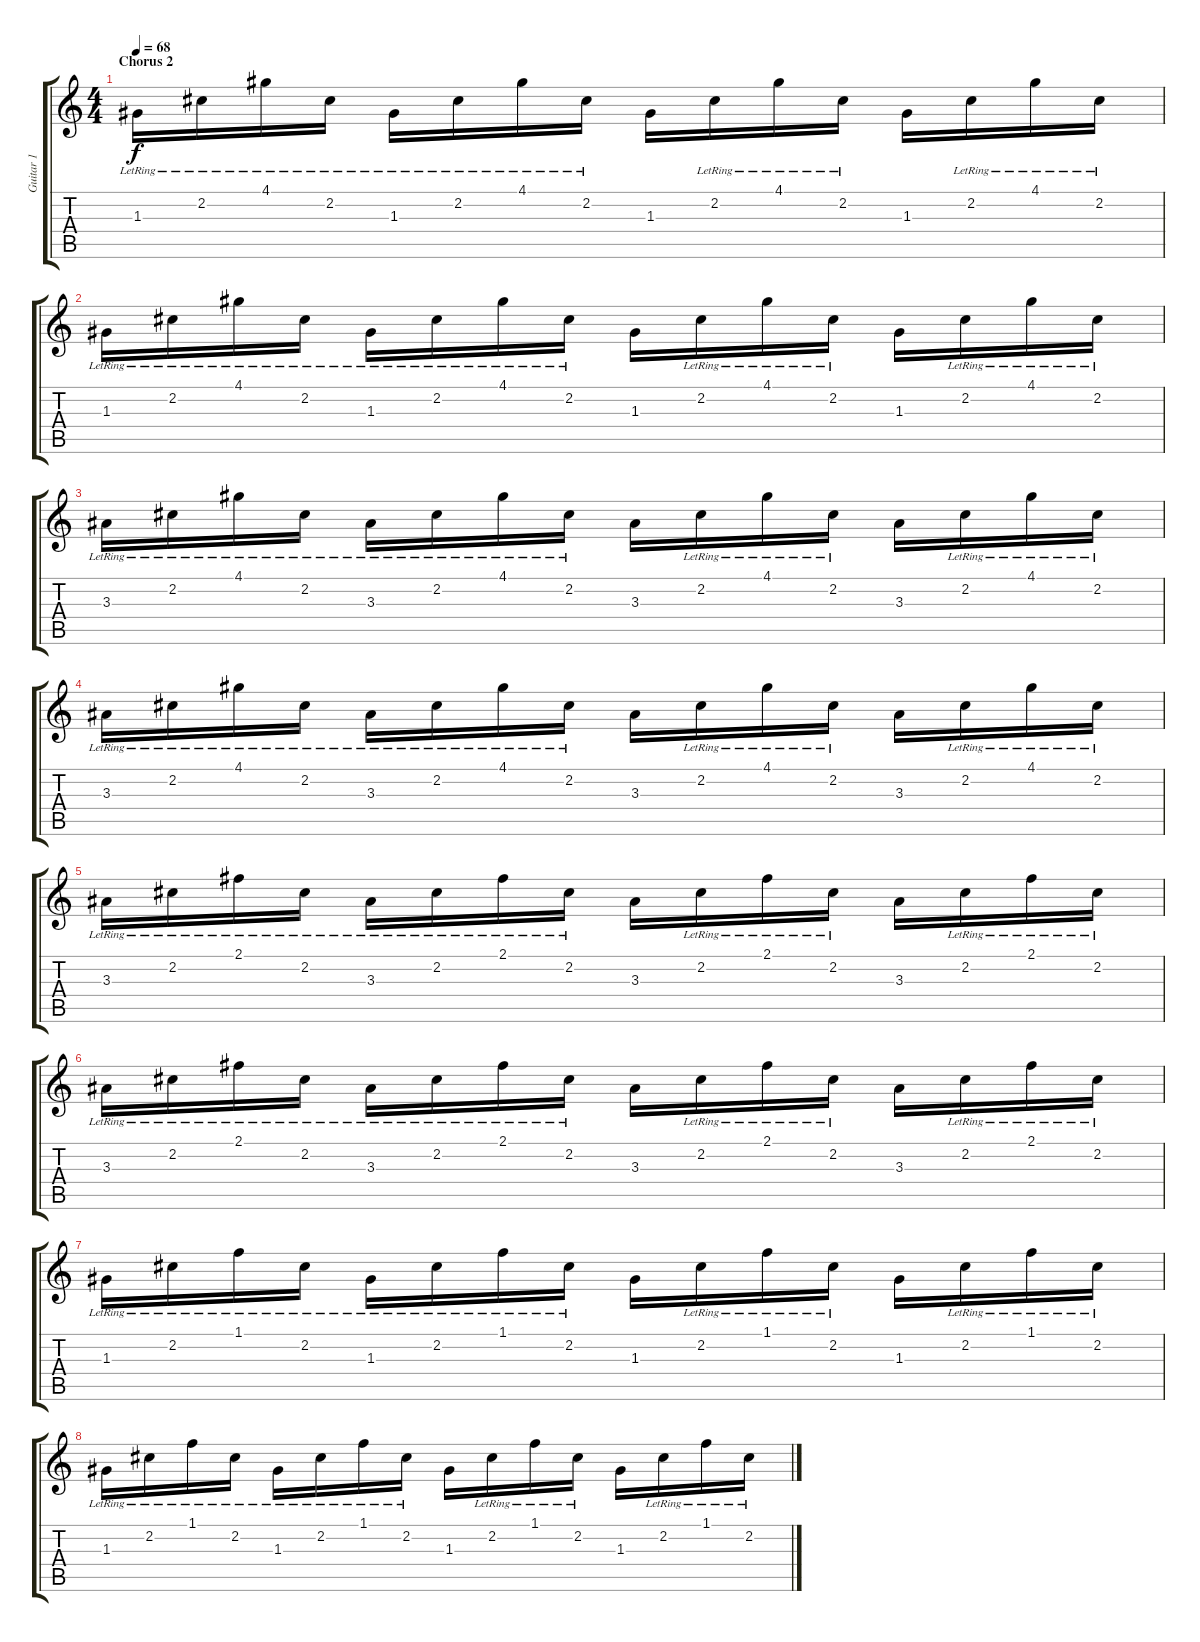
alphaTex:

\track ("Guitar 1" "Guitar 1") {instrument electricguitarjazz}
\staff {score tabs}
\tuning (E4 B3 G3 D3 A2 E2) {hide}
\ts (4 4)
\section ("" "Chorus 2")
\tempo 68
\clef g2
\ks c
1.3{lr}.16{dy f volume 8} 2.2{lr}.16 4.1{lr}.16 2.2{lr}.16 1.3{lr}.16 2.2{lr}.16 4.1{lr}.16 2.2{lr}.16 1.3.16 2.2{lr}.16 4.1{lr}.16 2.2{lr}.16 1.3.16 2.2{lr}.16 4.1{lr}.16 2.2{lr}.16 |
1.3{lr}.16 2.2{lr}.16 4.1{lr}.16 2.2{lr}.16 1.3{lr}.16 2.2{lr}.16 4.1{lr}.16 2.2{lr}.16 1.3.16 2.2{lr}.16 4.1{lr}.16 2.2{lr}.16 1.3.16 2.2{lr}.16 4.1{lr}.16 2.2{lr}.16 |
3.3{lr}.16 2.2{lr}.16 4.1{lr}.16 2.2{lr}.16 3.3{lr}.16 2.2{lr}.16 4.1{lr}.16 2.2{lr}.16 3.3.16 2.2{lr}.16 4.1{lr}.16 2.2{lr}.16 3.3.16 2.2{lr}.16 4.1{lr}.16 2.2{lr}.16 |
3.3{lr}.16 2.2{lr}.16 4.1{lr}.16 2.2{lr}.16 3.3{lr}.16 2.2{lr}.16 4.1{lr}.16 2.2{lr}.16 3.3.16 2.2{lr}.16 4.1{lr}.16 2.2{lr}.16 3.3.16 2.2{lr}.16 4.1{lr}.16 2.2{lr}.16 |
3.3{lr}.16 2.2{lr}.16 2.1{lr}.16 2.2{lr}.16 3.3{lr}.16 2.2{lr}.16 2.1{lr}.16 2.2{lr}.16 3.3.16 2.2{lr}.16 2.1{lr}.16 2.2{lr}.16 3.3.16 2.2{lr}.16 2.1{lr}.16 2.2{lr}.16 |
3.3{lr}.16 2.2{lr}.16 2.1{lr}.16 2.2{lr}.16 3.3{lr}.16 2.2{lr}.16 2.1{lr}.16 2.2{lr}.16 3.3.16 2.2{lr}.16 2.1{lr}.16 2.2{lr}.16 3.3.16 2.2{lr}.16 2.1{lr}.16 2.2{lr}.16 |
1.3{lr}.16 2.2{lr}.16 1.1{lr}.16 2.2{lr}.16 1.3{lr}.16 2.2{lr}.16 1.1{lr}.16 2.2{lr}.16 1.3.16 2.2{lr}.16 1.1{lr}.16 2.2{lr}.16 1.3.16 2.2{lr}.16 1.1{lr}.16 2.2{lr}.16 |
1.3{lr}.16 2.2{lr}.16 1.1{lr}.16 2.2{lr}.16 1.3{lr}.16 2.2{lr}.16 1.1{lr}.16 2.2{lr}.16 1.3.16 2.2{lr}.16 1.1{lr}.16 2.2{lr}.16 1.3.16 2.2{lr}.16 1.1{lr}.16 2.2{lr}.16
